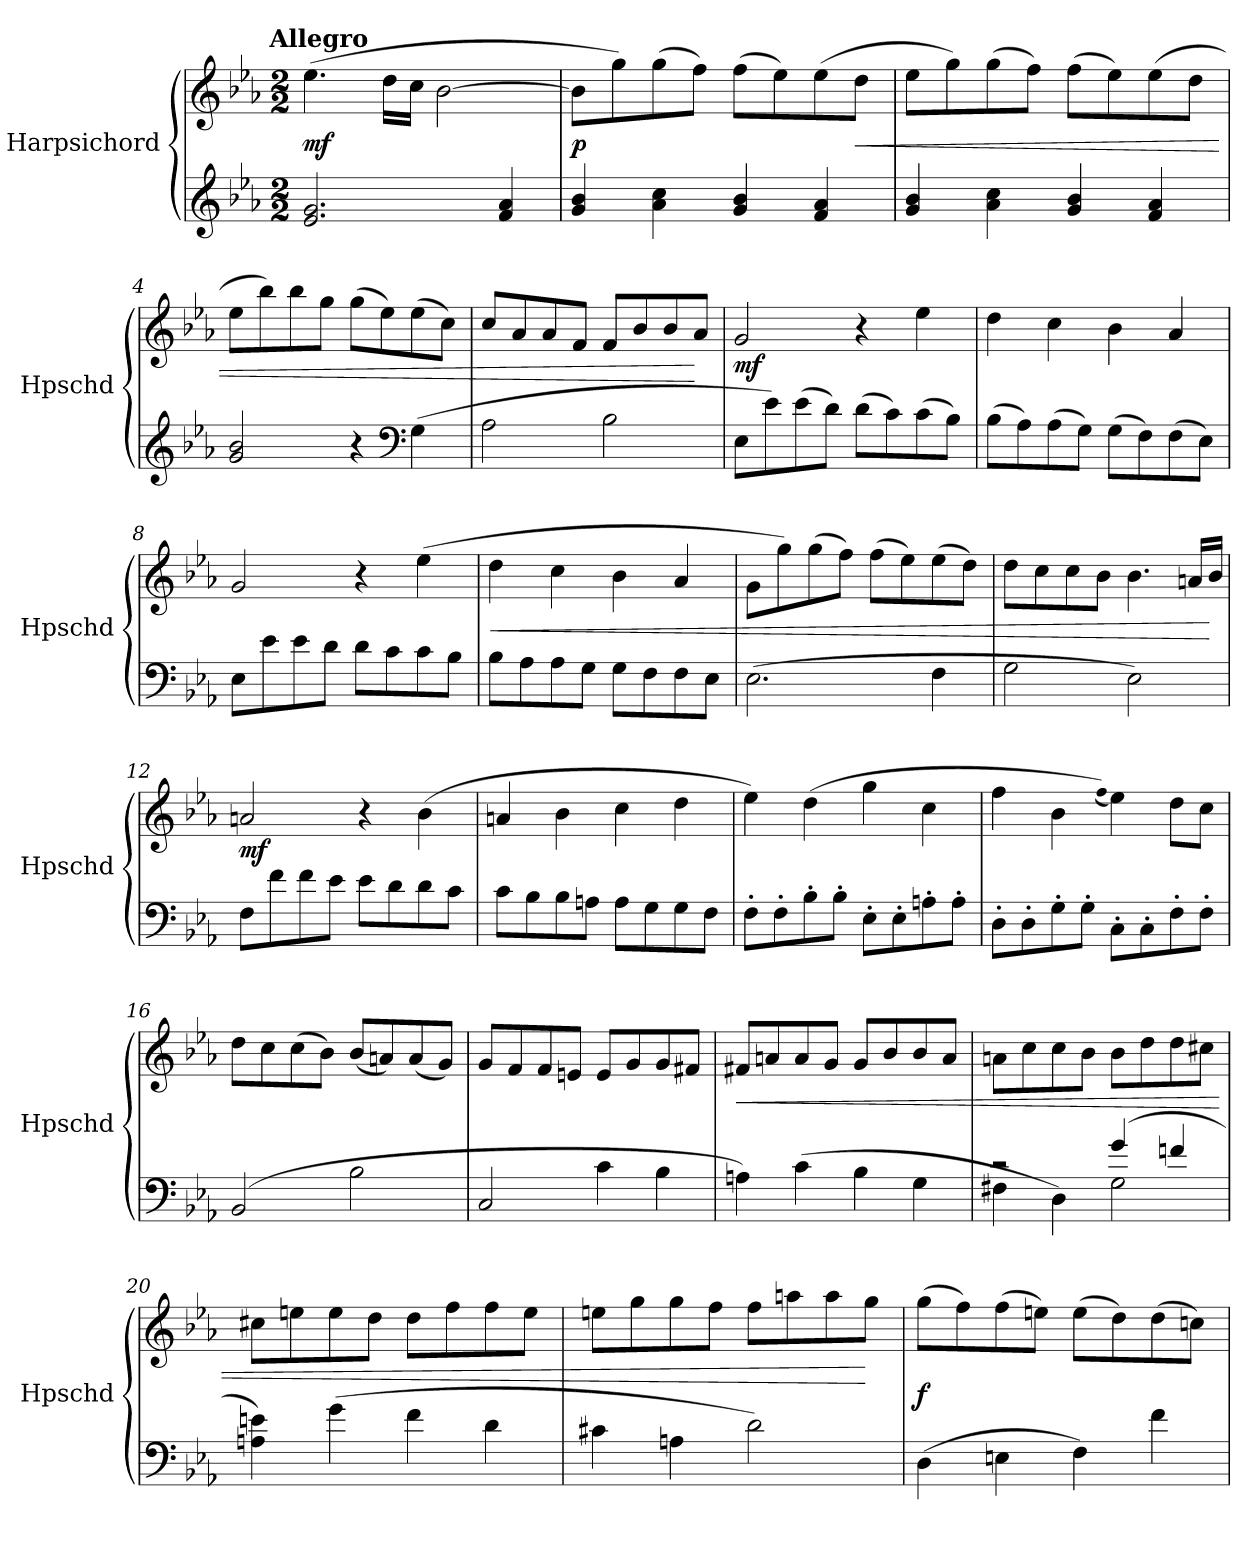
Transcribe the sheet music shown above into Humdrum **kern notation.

**kern	**kern	**dynam
*part1	*part1	*part1
*staff2	*staff1	*staff1/2
*I"Harpsichord	*	*
*I'Hpschd	*	*
*clefG2	*clefG2	*
*k[b-e-a-]	*k[b-e-a-]	*
*E-:	*E-:	*
!!LO:TX:omd:t=Allegro
*M2/2	*M2/2	*
*MM208	*MM208	*
=1	=1	=1
2.e- 2.g	(4.ee-	mf
.	16ddLL	.
.	16ccJJ	.
.	[2b-	.
4f 4a-	.	.
=2	=2	=2
4g 4b-	8b-L]	p
.	8gg)	.
4a- 4cc	(8gg	.
.	8ffJ)	.
4g 4b-	(8ffL	.
.	8ee-)	.
4f 4a-	(8ee-	.
.	8ddJ	<
=3	=3	=3
4g 4b-	8ee-L	.
.	8gg)	.
4a- 4cc	(8gg	.
.	8ffJ)	.
4g 4b-	(8ffL	.
.	8ee-)	.
4f 4a-	(8ee-	.
.	8ddJ	.
=4	=4	=4
2g 2b-	8ee-L	.
.	8bb-)	.
.	8bb-	.
.	8ggJ	.
4r	(8ggL	.
.	8ee-)	.
*clefF4	*	*
(4G	(8ee-	.
.	8ccJ)	.
=5	=5	=5
2A-	8ccL	.
.	8a-	.
.	8a-	.
.	8fJ	.
2B-	8fL	.
.	8b-	.
.	8b-	.
.	8a-J	[
=6	=6	=6
8E-L	2g	mf
8e-)	.	.
(8e-	.	.
8dJ)	.	.
(8dL	4r	.
8c)	.	.
(8c	4ee-	.
8B-J)	.	.
=7	=7	=7
(8B-L	4dd	.
8A-)	.	.
(8A-	4cc	.
8GJ)	.	.
(8GL	4b-	.
8F)	.	.
(8F	4a-	.
8E-J)	.	.
=8	=8	=8
8E-L	2g	.
8e-	.	.
8e-	.	.
8dJ	.	.
8dL	4r	.
8c	.	.
8c	(4ee-	.
8B-J	.	.
=9	=9	=9
8B-L	4dd	<
8A-	.	.
8A-	4cc	.
8GJ	.	.
8GL	4b-	.
8F	.	.
8F	4a-	.
8E-J	.	.
=10	=10	=10
(2.E-	8gL	.
.	8gg)	.
.	(8gg	.
.	8ffJ)	.
.	(8ffL	.
.	8ee-)	.
4F	(8ee-	.
.	8ddJ)	.
=11	=11	=11
2G	8ddL	.
.	8cc	.
.	8cc	.
.	8b-J	.
2E-)	4.b-	.
.	16anLL	.
.	16b-JJ	[
=12	=12	=12
8FL	2an	mf
8f	.	.
8f	.	.
8e-J	.	.
8e-L	4r	.
8d	.	.
8d	(4b-	.
8cJ	.	.
=13	=13	=13
8cL	4an	.
8B-	.	.
8B-	4b-	.
8AnJ	.	.
8AL	4cc	.
8G	.	.
8G	4dd	.
8FJ	.	.
=14	=14	=14
8F'L	4ee-)	.
8F'	.	.
8B-'	(4dd	.
8B-'J	.	.
8E-'L	4gg	.
8E-'	.	.
8An'	4cc	.
8A'J	.	.
=15	=15	=15
8D'L	4ff	.
8D'	.	.
8G'	4b-	.
8G'J	.	.
.	(qff)	.
8C'L	4ee-)	.
8C'	.	.
8F'	8ddL	.
8F'J	8ccJ	.
=16	=16	=16
(2BB-	8ddL	.
.	8cc	.
.	(8cc	.
.	8b-J)	.
2B-	(8b-L	.
.	8an)	.
.	(8a	.
.	8gJ)	.
=17	=17	=17
2C	8gL	.
.	8f	.
.	8f	.
.	8enJ	.
4c	8eL	.
.	8g	.
4B-	8g	.
.	8f#XJ	.
=18	=18	=18
4An)	8f#XL	<
.	8an	.
(4c	8a	.
.	8gJ	.
4B-	8gL	.
.	8b-	.
4G	8b-	.
.	8aJ	.
=19	=19	=19
*^	*	*
2r	4F#X	8anL	.
.	.	8cc	.
.	4D)	8cc	.
.	.	8b-J	.
(4g	2G	8b-L	.
.	.	8dd	.
4fn	.	8dd	.
.	.	8cc#XJ	.
*v	*v	*	*
=20	=20	=20
4An 4en)	8cc#XL	.
.	8een	.
(4g	8ee	.
.	8ddJ	.
4f	8ddL	.
.	8ff	.
4d	8ff	.
.	8eeJ	.
=21	=21	=21
4c#X	8eenL	.
.	8gg	.
4An	8gg	.
.	8ffJ	.
2d)	8ffL	.
.	8aan	.
.	8aa	.
.	8ggJ	[
=22	=22	=22
(4D	(8ggL	f
.	8ff)	.
4En	(8ff	.
.	8eenJ)	.
4F)	(8eeL	.
.	8dd)	.
4f	(8dd	.
.	8ccnJ)	.
=	=	=
*-	*-	*-
